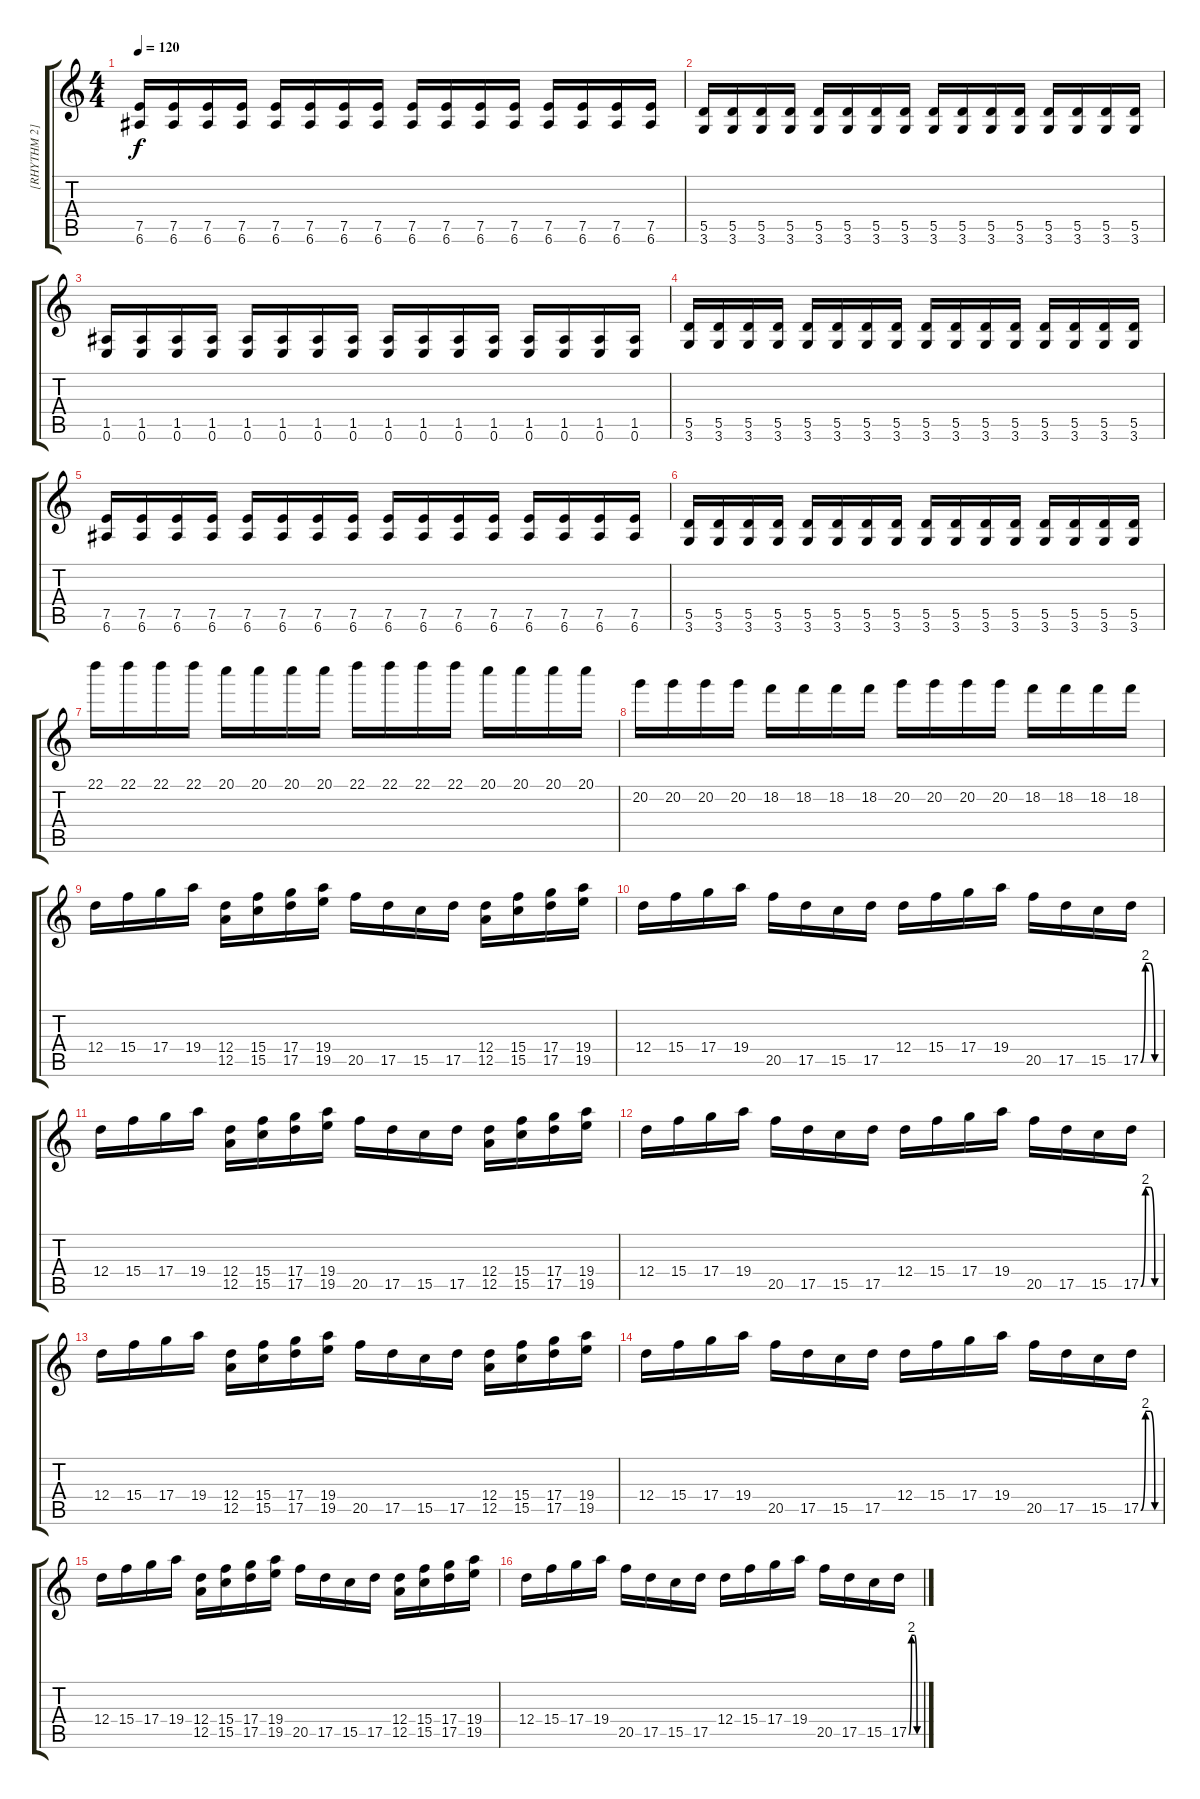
\track ("[RHYTHM 2]" "[RHYTHM 2]") {instrument electricguitarmuted}
\staff {score tabs}
\tuning (E4 B3 G3 D3 A2 E2) {hide}
\ts (4 4)
\tempo 120
\clef g2
\ks c
(7.5 6.6).16{dy f} (7.5 6.6).16 (7.5 6.6).16 (7.5 6.6).16 (7.5 6.6).16 (7.5 6.6).16 (7.5 6.6).16 (7.5 6.6).16 (7.5 6.6).16 (7.5 6.6).16 (7.5 6.6).16 (7.5 6.6).16 (7.5 6.6).16 (7.5 6.6).16 (7.5 6.6).16 (7.5 6.6).16 |
(5.5 3.6).16 (5.5 3.6).16 (5.5 3.6).16 (5.5 3.6).16 (5.5 3.6).16 (5.5 3.6).16 (5.5 3.6).16 (5.5 3.6).16 (5.5 3.6).16 (5.5 3.6).16 (5.5 3.6).16 (5.5 3.6).16 (5.5 3.6).16 (5.5 3.6).16 (5.5 3.6).16 (5.5 3.6).16 |
(1.5 0.6).16 (1.5 0.6).16 (1.5 0.6).16 (1.5 0.6).16 (1.5 0.6).16 (1.5 0.6).16 (1.5 0.6).16 (1.5 0.6).16 (1.5 0.6).16 (1.5 0.6).16 (1.5 0.6).16 (1.5 0.6).16 (1.5 0.6).16 (1.5 0.6).16 (1.5 0.6).16 (1.5 0.6).16 |
(5.5 3.6).16 (5.5 3.6).16 (5.5 3.6).16 (5.5 3.6).16 (5.5 3.6).16 (5.5 3.6).16 (5.5 3.6).16 (5.5 3.6).16 (5.5 3.6).16 (5.5 3.6).16 (5.5 3.6).16 (5.5 3.6).16 (5.5 3.6).16 (5.5 3.6).16 (5.5 3.6).16 (5.5 3.6).16 |
(7.5 6.6).16 (7.5 6.6).16 (7.5 6.6).16 (7.5 6.6).16 (7.5 6.6).16 (7.5 6.6).16 (7.5 6.6).16 (7.5 6.6).16 (7.5 6.6).16 (7.5 6.6).16 (7.5 6.6).16 (7.5 6.6).16 (7.5 6.6).16 (7.5 6.6).16 (7.5 6.6).16 (7.5 6.6).16 |
(5.5 3.6).16 (5.5 3.6).16 (5.5 3.6).16 (5.5 3.6).16 (5.5 3.6).16 (5.5 3.6).16 (5.5 3.6).16 (5.5 3.6).16 (5.5 3.6).16 (5.5 3.6).16 (5.5 3.6).16 (5.5 3.6).16 (5.5 3.6).16 (5.5 3.6).16 (5.5 3.6).16 (5.5 3.6).16 |
22.1.16 22.1.16 22.1.16 22.1.16 20.1.16 20.1.16 20.1.16 20.1.16 22.1.16 22.1.16 22.1.16 22.1.16 20.1.16 20.1.16 20.1.16 20.1.16 |
20.2.16 20.2.16 20.2.16 20.2.16 18.2.16 18.2.16 18.2.16 18.2.16 20.2.16 20.2.16 20.2.16 20.2.16 18.2.16 18.2.16 18.2.16 18.2.16 |
12.4.16 15.4.16 17.4.16 19.4.16 (12.4 12.5).16 (15.4 15.5).16 (17.4 17.5).16 (19.4 19.5).16 20.5.16 17.5.16 15.5.16 17.5.16 (12.4 12.5).16 (15.4 15.5).16 (17.4 17.5).16 (19.4 19.5).16 |
12.4.16 15.4.16 17.4.16 19.4.16 20.5.16 17.5.16 15.5.16 17.5.16 12.4.16 15.4.16 17.4.16 19.4.16 20.5.16 17.5.16 15.5.16 17.5{be (custom 0 0 15 8 30 8 45 0 60 0)}.16 |
12.4.16 15.4.16 17.4.16 19.4.16 (12.4 12.5).16 (15.4 15.5).16 (17.4 17.5).16 (19.4 19.5).16 20.5.16 17.5.16 15.5.16 17.5.16 (12.4 12.5).16 (15.4 15.5).16 (17.4 17.5).16 (19.4 19.5).16 |
12.4.16 15.4.16 17.4.16 19.4.16 20.5.16 17.5.16 15.5.16 17.5.16 12.4.16 15.4.16 17.4.16 19.4.16 20.5.16 17.5.16 15.5.16 17.5{be (custom 0 0 15 8 30 8 45 0 60 0)}.16 |
12.4.16 15.4.16 17.4.16 19.4.16 (12.4 12.5).16 (15.4 15.5).16 (17.4 17.5).16 (19.4 19.5).16 20.5.16 17.5.16 15.5.16 17.5.16 (12.4 12.5).16 (15.4 15.5).16 (17.4 17.5).16 (19.4 19.5).16 |
12.4.16 15.4.16 17.4.16 19.4.16 20.5.16 17.5.16 15.5.16 17.5.16 12.4.16 15.4.16 17.4.16 19.4.16 20.5.16 17.5.16 15.5.16 17.5{be (custom 0 0 15 8 30 8 45 0 60 0)}.16 |
12.4.16 15.4.16 17.4.16 19.4.16 (12.4 12.5).16 (15.4 15.5).16 (17.4 17.5).16 (19.4 19.5).16 20.5.16 17.5.16 15.5.16 17.5.16 (12.4 12.5).16 (15.4 15.5).16 (17.4 17.5).16 (19.4 19.5).16 |
12.4.16 15.4.16 17.4.16 19.4.16 20.5.16 17.5.16 15.5.16 17.5.16 12.4.16 15.4.16 17.4.16 19.4.16 20.5.16 17.5.16 15.5.16 17.5{be (custom 0 0 15 8 30 8 45 0 60 0)}.16
